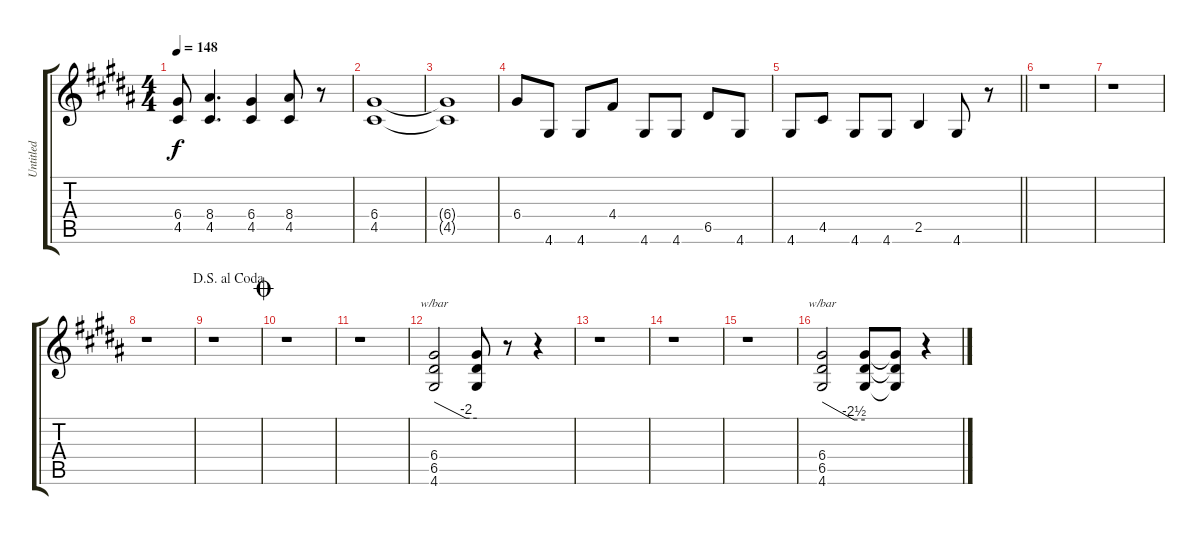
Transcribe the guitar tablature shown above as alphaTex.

\track ("Untitled" "Untitled") {instrument distortionguitar}
\staff {score tabs}
\tuning (E4 B3 G3 D3 A2 E2) {hide}
\ts (4 4)
\tempo 148
\clef g2
\ks g#minor
(6.4{t} 4.5{t}).8{dy f} (8.4 4.5).4{d} (6.4 4.5).4 (8.4 4.5).8 r.8 |
\ks b
(6.4 4.5).1 |
\ks g#minor
(6.4{t} 4.5{t}).1 |
6.4.8 4.6.8 4.6.8 4.4.8 4.6.8 4.6.8 6.5.8 4.6.8 |
\barLineRight lightlight
4.6.8 4.5.8 4.6.8 4.6.8 2.5.4 4.6.8 r.8 |
\ks b
r.1 |
\ks g#minor
r.1 |
r.1 |
\jump dalsegnoalcoda
r.1 |
\jump coda
\ks b
r.1 |
\ks g#minor
r.1 |
(6.4 6.5 4.6).2{tbe (custom default 0 0 45 -8 60 -8)} (6.4{t} 6.5{t} 4.6{t}).8 r.8 r.4 |
r.1 |
\ks b
r.1 |
\ks g#minor
r.1 |
(6.4 6.5 4.6).2{tbe (custom default 0 0 45 -10 60 -10)} (6.4{t} 6.5{t} 4.6{t}).8 (6.4{t} 6.5{t} 4.6{t}).8 r.4
